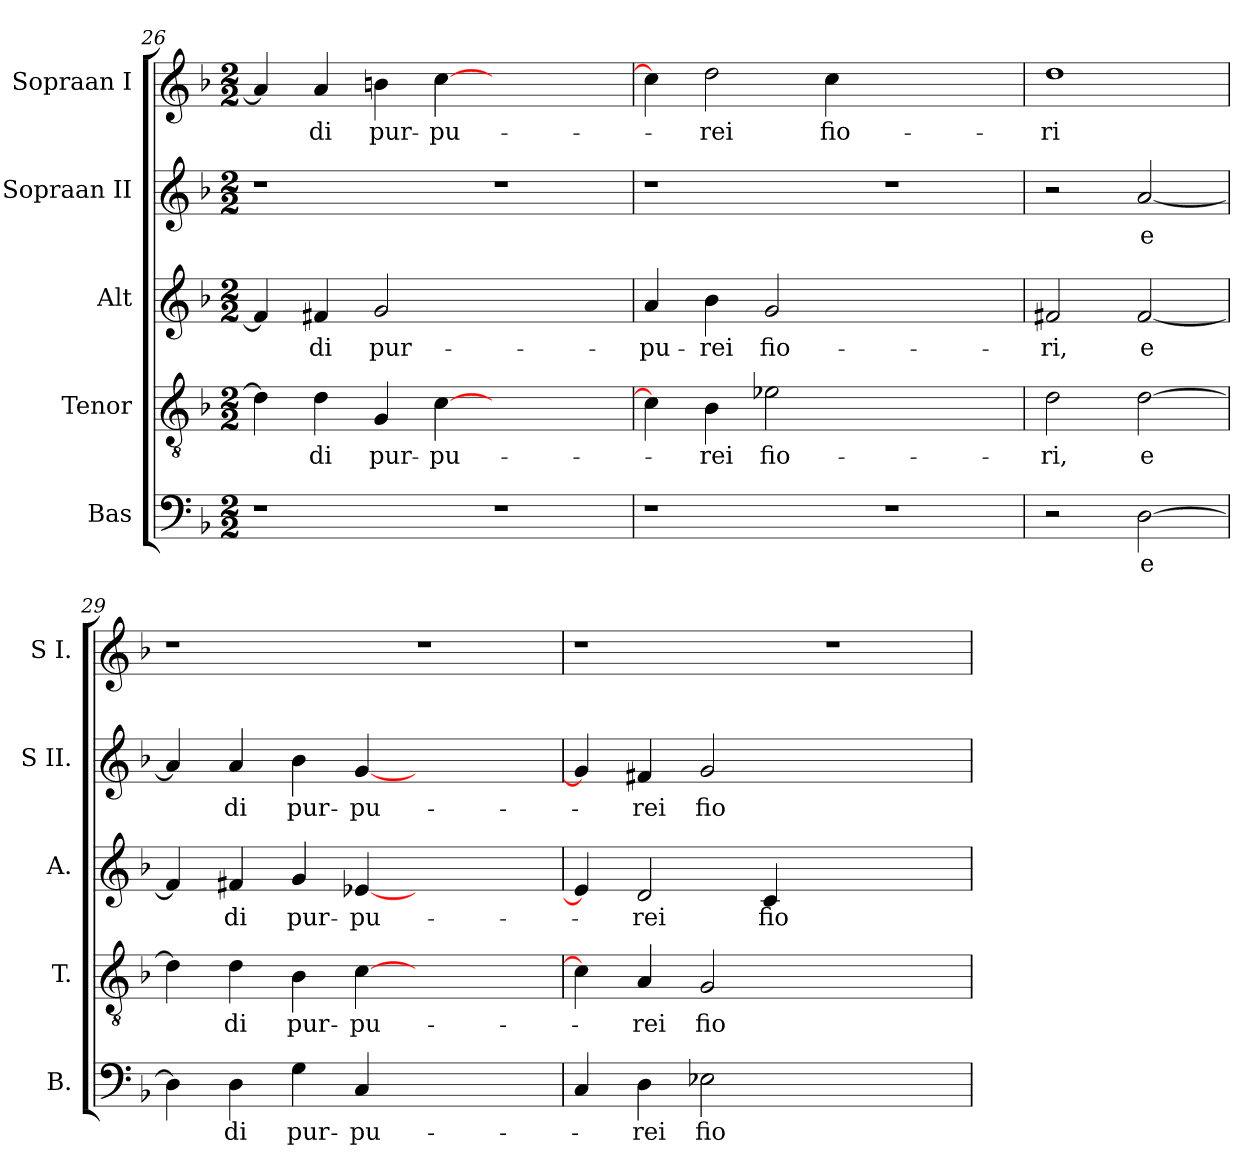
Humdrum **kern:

**kern	**text	**kern	**text	**kern	**text	**kern	**text	**kern	**text
*part5	*part5	*part4	*part4	*part3	*part3	*part2	*part2	*part1	*part1
*staff5	*staff5	*staff4	*staff4	*staff3	*staff3	*staff2	*staff2	*staff1	*staff1
*I"Bas	*	*I"Tenor	*	*I"Alt	*	*I"Sopraan II	*	*I"Sopraan I	*
*I'B.	*	*I'T.	*	*I'A.	*	*I'S II.	*	*I'S I.	*
*clefF4	*	*clefGv2	*	*clefG2	*	*clefG2	*	*clefG2	*
*k[b-]	*	*k[b-]	*	*k[b-]	*	*k[b-]	*	*k[b-]	*
*F:	*	*F:	*	*F:	*	*F:	*	*F:	*
*M2/2	*	*M2/2	*	*M2/2	*	*M2/2	*	*M2/2	*
=26	=26	=26	=26	=26	=26	=26	=26	=26	=26
1r	.	4di\]	.	4f#i/]	.	1r	.	4ai/]	.
!	!	!	!LO:LY:b:color=#000000	!	!	!	!	!	!
!	!	!	!	!	!LO:LY:b:color=#000000	!	!	!	!
!	!	!	!	!	!	!	!	!	!LO:LY:b:color=#000000
.	.	4di\	di	4f#Xi/	di	.	.	4ai/	di
!	!	!	!LO:LY:b:color=#000000	!	!	!	!	!	!
!	!	!	!	!	!LO:LY:b:color=#000000	!	!	!	!
!	!	!	!	!	!	!	!	!	!LO:LY:b:color=#000000
.	.	4Gi/	pur-	2gi/	pur-	.	.	4bni\	pur-
!	!	!	!LO:LY:b:color=#000000	!	!	!	!	!	!
!	!	!	!	!	!	!	!	!	!LO:LY:b:color=#000000
.	.	[>4ci\	pu-	.	.	.	.	[>4cci\	pu-
1r	.	1ryy	.	1ryy	.	1r	.	1ryy	.
=27	=27	=27	=27	=27	=27	=27	=27	=27	=27
!	!	!	!	!	!LO:LY:b:color=#000000	!	!	!	!
1r	.	4ci\]	.	4ai/	pu-	1r	.	4cci\]	.
!	!	!	!LO:LY:b:color=#000000	!	!	!	!	!	!
!	!	!	!	!	!LO:LY:b:color=#000000	!	!	!	!
!	!	!	!	!	!	!	!	!	!LO:LY:b:color=#000000
.	.	4B-i\	rei	4b-i\	rei	.	.	2ddi\	-rei
!	!	!	!LO:LY:b:color=#000000	!	!	!	!	!	!
!	!	!	!	!	!LO:LY:b:color=#000000	!	!	!	!
.	.	2e-Xi\	fio-	2gi/	fio-	.	.	.	.
!	!	!	!	!	!	!	!	!	!LO:LY:b:color=#000000
.	.	.	.	.	.	.	.	4cci\	fio-
1r	.	1ryy	.	1ryy	.	1r	.	1ryy	.
=28	=28	=28	=28	=28	=28	=28	=28	=28	=28
!	!	!	!LO:LY:b:color=#000000	!	!	!	!	!	!
!	!	!	!	!	!LO:LY:b:color=#000000	!	!	!	!
!	!	!	!	!	!	!	!	!	!LO:LY:b:color=#000000
2r	.	2di\	ri,	2f#Xi/	ri,	2r	.	1ddi	ri
!	!LO:LY:b:color=#000000	!	!	!	!	!	!	!	!
!	!	!	!LO:LY:b:color=#000000	!	!	!	!	!	!
!	!	!	!	!	!LO:LY:b:color=#000000	!	!	!	!
!	!	!	!	!	!	!	!LO:LY:b:color=#000000	!	!
[>2Di\	e	[>2di\	e	[<2f#i/	e	[<2ai/	e	.	.
=29	=29	=29	=29	=29	=29	=29	=29	=29	=29
4Di\]	.	4di\]	.	4f#i/]	.	4ai/]	.	1r	.
!	!LO:LY:b:color=#000000	!	!	!	!	!	!	!	!
!	!	!	!LO:LY:b:color=#000000	!	!	!	!	!	!
!	!	!	!	!	!LO:LY:b:color=#000000	!	!	!	!
!	!	!	!	!	!	!	!LO:LY:b:color=#000000	!	!
4Di\	di	4di\	di	4f#Xi/	di	4ai/	di	.	.
!	!LO:LY:b:color=#000000	!	!	!	!	!	!	!	!
!	!	!	!LO:LY:b:color=#000000	!	!	!	!	!	!
!	!	!	!	!	!LO:LY:b:color=#000000	!	!	!	!
!	!	!	!	!	!	!	!LO:LY:b:color=#000000	!	!
4Gi\	pur-	4B-i\	pur-	4gi/	pur-	4b-i\	pur-	.	.
!	!LO:LY:b:color=#000000	!	!	!	!	!	!	!	!
!	!	!	!LO:LY:b:color=#000000	!	!	!	!	!	!
!	!	!	!	!	!LO:LY:b:color=#000000	!	!	!	!
!	!	!	!	!	!	!	!LO:LY:b:color=#000000	!	!
4Ci/	pu-	[>4ci\	pu-	[<4e-Xi/	pu-	[<4gi/	pu-	.	.
1ryy	.	1ryy	.	1ryy	.	1ryy	.	1r	.
!!LO:LB:g=z
=30	=30	=30	=30	=30	=30	=30	=30	=30	=30
4Ci/	.	4ci\]	.	4e-i/]	.	4gi/]	.	1r	.
!	!LO:LY:b:color=#000000	!	!	!	!	!	!	!	!
!	!	!	!LO:LY:b:color=#000000	!	!	!	!	!	!
!	!	!	!	!	!LO:LY:b:color=#000000	!	!	!	!
!	!	!	!	!	!	!	!LO:LY:b:color=#000000	!	!
4Di\	-rei	4Ai/	-rei	2di/	-rei	4f#Xi/	rei	.	.
!	!LO:LY:b:color=#000000	!	!	!	!	!	!	!	!
!	!	!	!LO:LY:b:color=#000000	!	!	!	!	!	!
!	!	!	!	!	!	!	!LO:LY:b:color=#000000	!	!
2E-Xi\	fio-	2Gi/	fio-	.	.	2gi/	fio-	.	.
!	!	!	!	!	!LO:LY:b:color=#000000	!	!	!	!
.	.	.	.	4ci/	fio-	.	.	.	.
1ryy	.	1ryy	.	1ryy	.	1ryy	.	1r	.
=	=	=	=	=	=	=	=	=	=
*-	*-	*-	*-	*-	*-	*-	*-	*-	*-
